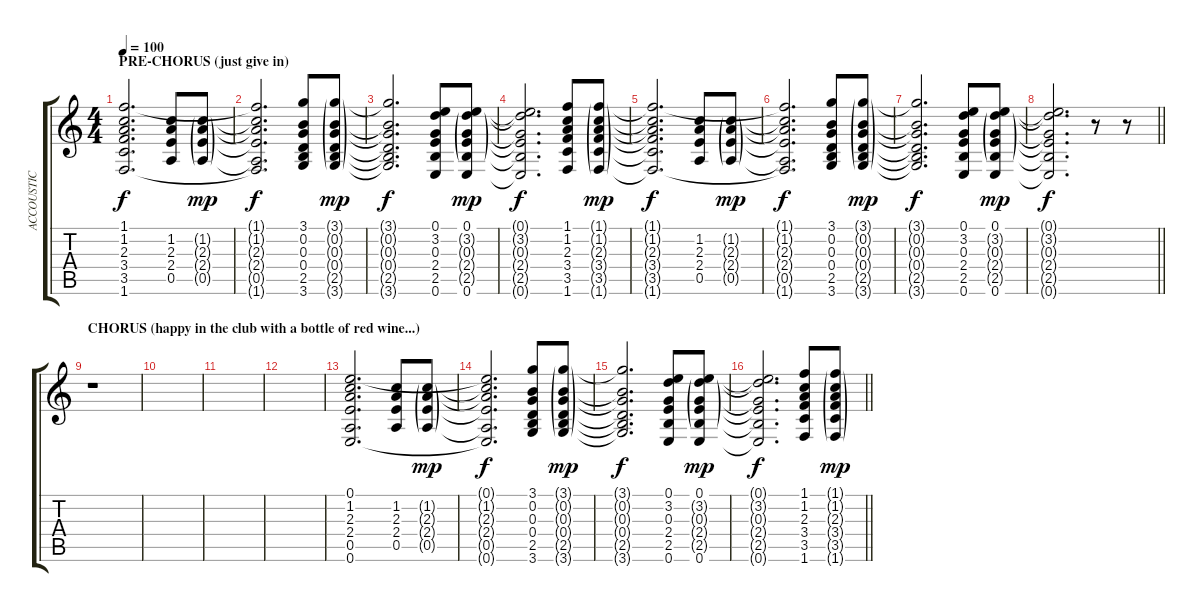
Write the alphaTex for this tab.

\track ("ACCOUSTIC (DELAY)" "ACCOUSTIC ") {instrument acousticguitarsteel}
\staff {score tabs}
\tuning (E4 B3 G3 D3 A2 E2) {hide}
\ts (4 4)
\section ("" "PRE-CHORUS (just give in)")
\tempo 100
\clef g2
\ks c
(1.1{t} 1.2{t} 2.3{t} 3.4{t} 3.5{t} 1.6{t}).2{d dy f} (1.2 2.3 2.4 0.5).8 (1.2{g} 2.3{g} 2.4{g} 0.5{g}).8{dy mp} |
(1.1{t} 1.2{t} 2.3{t} 2.4{t} 0.5{t} 1.6{t}).2{d dy f} (3.1 0.2 0.3 0.4 2.5 3.6).8 (3.1{g} 0.2{g} 0.3{g} 0.4{g} 2.5{g} 3.6{g}).8{dy mp} |
(3.1{t} 0.2{t} 0.3{t} 0.4{t} 2.5{t} 3.6{t}).2{d dy f} (0.1 3.2 0.3 2.4 2.5 0.6).8 (0.1 3.2{g} 0.3{g} 2.4{g} 2.5{g} 0.6).8{dy mp} |
(0.1{t} 3.2{t} 0.3{t} 2.4{t} 2.5{t} 0.6{t}).2{d dy f} (1.1 1.2 2.3 3.4 3.5 1.6).8 (1.1{g} 1.2{g} 2.3{g} 3.4{g} 3.5{g} 1.6{g}).8{dy mp} |
(1.1{t} 1.2{t} 2.3{t} 3.4{t} 3.5{t} 1.6{t}).2{d dy f} (1.2 2.3 2.4 0.5).8 (1.2{g} 2.3{g} 2.4{g} 0.5{g}).8{dy mp} |
(1.1{t} 1.2{t} 2.3{t} 2.4{t} 0.5{t} 1.6{t}).2{d dy f} (3.1 0.2 0.3 0.4 2.5 3.6).8 (3.1{g} 0.2{g} 0.3{g} 0.4{g} 2.5{g} 3.6{g}).8{dy mp} |
(3.1{t} 0.2{t} 0.3{t} 0.4{t} 2.5{t} 3.6{t}).2{d dy f} (0.1 3.2 0.3 2.4 2.5 0.6).8 (0.1 3.2{g} 0.3{g} 2.4{g} 2.5{g} 0.6).8{dy mp} |
\barLineRight lightlight
(0.1{t} 3.2{t} 0.3{t} 2.4{t} 2.5{t} 0.6{t}).2{d dy f} r.8 r.8 |
\section ("" "CHORUS (happy in the club with a bottle of red wine...)")
r.1 |
|
|
|
(0.1 1.2 2.3 2.4 0.5 0.6).2{d} (1.2 2.3 2.4 0.5).8 (1.2{g} 2.3{g} 2.4{g} 0.5{g}).8{dy mp} |
(0.1{t} 1.2{t} 2.3{t} 2.4{t} 0.5{t} 0.6{t}).2{d dy f} (3.1 0.2 0.3 0.4 2.5 3.6).8 (3.1{g} 0.2{g} 0.3{g} 0.4{g} 2.5{g} 3.6{g}).8{dy mp} |
(3.1{t} 0.2{t} 0.3{t} 0.4{t} 2.5{t} 3.6{t}).2{d dy f} (0.1 3.2 0.3 2.4 2.5 0.6).8 (0.1 3.2{g} 0.3{g} 2.4{g} 2.5{g} 0.6).8{dy mp} |
\barLineRight lightlight
(0.1{t} 3.2{t} 0.3{t} 2.4{t} 2.5{t} 0.6{t}).2{d dy f} (1.1 1.2 2.3 3.4 3.5 1.6).8 (1.1{g} 1.2{g} 2.3{g} 3.4{g} 3.5{g} 1.6{g}).8{dy mp}
